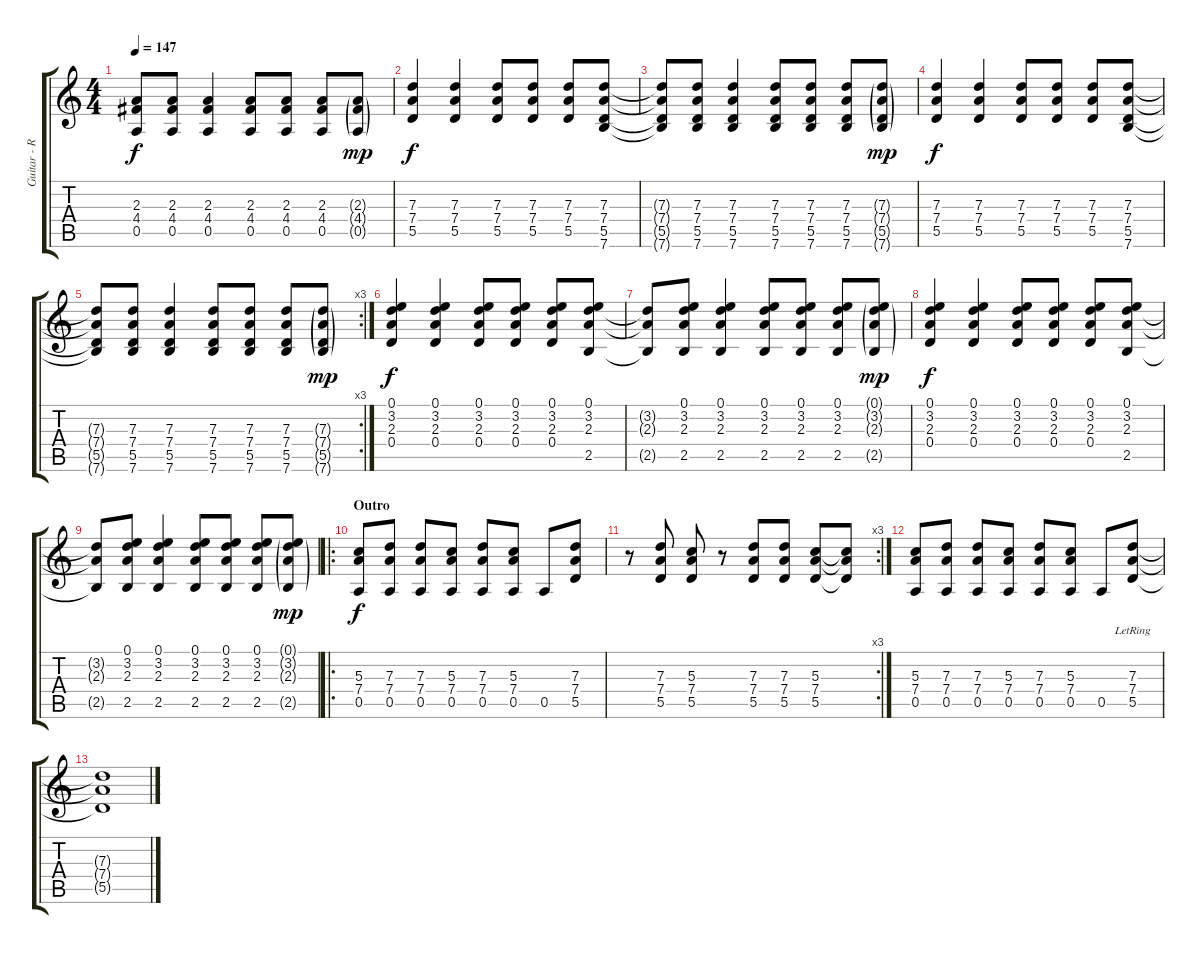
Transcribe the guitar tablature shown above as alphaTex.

\track ("Guitar - Ricky" "Guitar - R") {instrument distortionguitar}
\staff {score tabs}
\tuning (E4 B3 G3 D3 A2 E2) {hide}
\ts (4 4)
\tempo 147
\clef g2
\ks c
(2.3{t} 4.4{t} 0.5{t}).8{dy f} (2.3 4.4 0.5).8 (2.3 4.4 0.5).4 (2.3 4.4 0.5).8 (2.3 4.4 0.5).8 (2.3 4.4 0.5).8 (2.3{g} 4.4{g} 0.5{g}).8{dy mp} |
(7.3 7.4 5.5).4{dy f} (7.3 7.4 5.5).4 (7.3 7.4 5.5).8 (7.3 7.4 5.5).8 (7.3 7.4 5.5).8 (7.3 7.4 5.5 7.6).8 |
(7.3{t} 7.4{t} 5.5{t} 7.6{t}).8 (7.3 7.4 5.5 7.6).8 (7.3 7.4 5.5 7.6).4 (7.3 7.4 5.5 7.6).8 (7.3 7.4 5.5 7.6).8 (7.3 7.4 5.5 7.6).8 (7.3{g} 7.4{g} 5.5{g} 7.6{g}).8{dy mp} |
(7.3 7.4 5.5).4{dy f} (7.3 7.4 5.5).4 (7.3 7.4 5.5).8 (7.3 7.4 5.5).8 (7.3 7.4 5.5).8 (7.3 7.4 5.5 7.6).8 |
\rc 3
(7.3{t} 7.4{t} 5.5{t} 7.6{t}).8 (7.3 7.4 5.5 7.6).8 (7.3 7.4 5.5 7.6).4 (7.3 7.4 5.5 7.6).8 (7.3 7.4 5.5 7.6).8 (7.3 7.4 5.5 7.6).8 (7.3{g} 7.4{g} 5.5{g} 7.6{g}).8{dy mp} |
(0.1 3.2 2.3 0.4).4{dy f} (0.1 3.2 2.3 0.4).4 (0.1 3.2 2.3 0.4).8 (0.1 3.2 2.3 0.4).8 (0.1 3.2 2.3 0.4).8 (0.1 3.2 2.3 2.5).8 |
(3.2{t} 2.3{t} 2.5{t}).8 (0.1 3.2 2.3 2.5).8 (0.1 3.2 2.3 2.5).4 (0.1 3.2 2.3 2.5).8 (0.1 3.2 2.3 2.5).8 (0.1 3.2 2.3 2.5).8 (0.1{g} 3.2{g} 2.3{g} 2.5{g}).8{dy mp} |
(0.1 3.2 2.3 0.4).4{dy f} (0.1 3.2 2.3 0.4).4 (0.1 3.2 2.3 0.4).8 (0.1 3.2 2.3 0.4).8 (0.1 3.2 2.3 0.4).8 (0.1 3.2 2.3 2.5).8 |
(3.2{t} 2.3{t} 2.5{t}).8 (0.1 3.2 2.3 2.5).8 (0.1 3.2 2.3 2.5).4 (0.1 3.2 2.3 2.5).8 (0.1 3.2 2.3 2.5).8 (0.1 3.2 2.3 2.5).8 (0.1{g} 3.2{g} 2.3{g} 2.5{g}).8{dy mp} |
\ro
\section ("" "Outro")
(5.3 7.4 0.5).8{dy f} (7.3 7.4 0.5).8 (7.3 7.4 0.5).8 (5.3 7.4 0.5).8 (7.3 7.4 0.5).8 (5.3 7.4 0.5).8 0.5.8 (7.3 7.4 5.5).8 |
\rc 3
r.8 (7.3 7.4 5.5).8 (5.3 7.4 5.5).8 r.8 (7.3 7.4 5.5).8 (7.3 7.4 5.5).8 (5.3 7.4 5.5).8 (5.3{t} 7.4{t} 5.5{t}).8 |
(5.3 7.4 0.5).8 (7.3 7.4 0.5).8 (7.3 7.4 0.5).8 (5.3 7.4 0.5).8 (7.3 7.4 0.5).8 (5.3 7.4 0.5).8 0.5.8 (7.3{lr} 7.4{lr} 5.5{lr}).8 |
(7.3{t} 7.4{t} 5.5{t}).1
